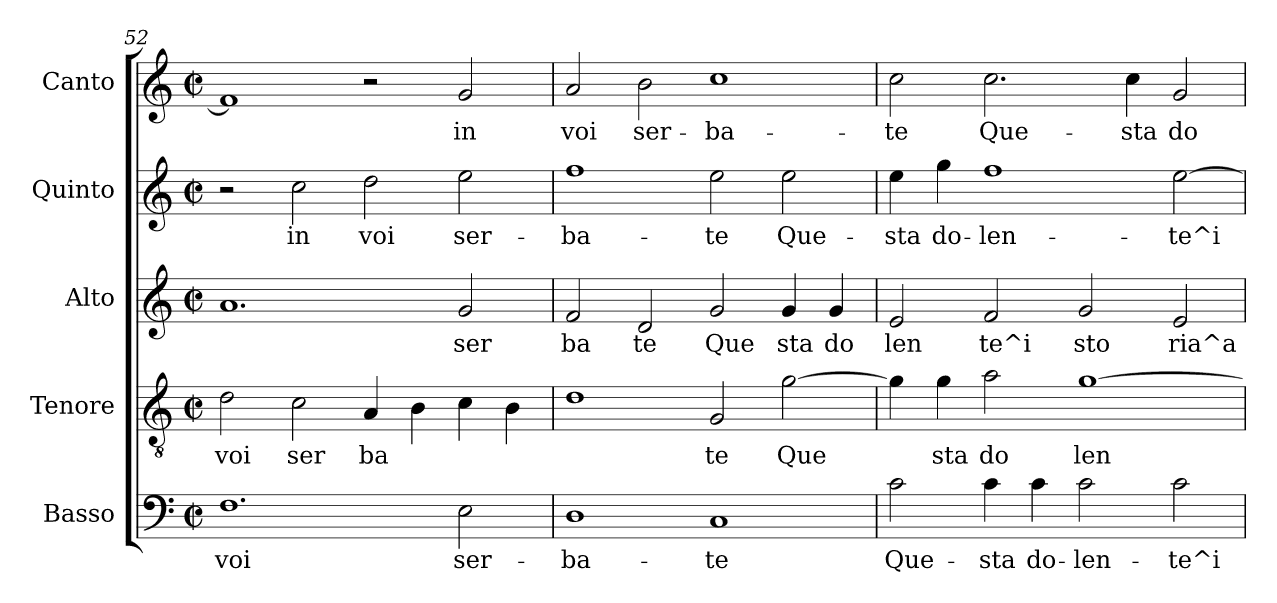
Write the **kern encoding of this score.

**kern	**text	**kern	**text	**kern	**text	**kern	**text	**kern	**text
*part5	*part5	*part4	*part4	*part3	*part3	*part2	*part2	*part1	*part1
*staff5	*staff5	*staff4	*staff4	*staff3	*staff3	*staff2	*staff2	*staff1	*staff1
*I"Basso	*	*I"Tenore	*	*I"Alto	*	*I"Quinto	*	*I"Canto	*
*I'Basso	*	*I'Tenore	*	*I'Alto	*	*I'Quinto	*	*I'Canto	*
*clefF4	*	*clefGv2	*	*clefG2	*	*clefG2	*	*clefG2	*
*k[]	*	*k[]	*	*k[]	*	*k[]	*	*k[]	*
*C:	*	*C:	*	*C:	*	*C:	*	*C:	*
*M2/2	*	*M2/2	*	*M2/2	*	*M2/2	*	*M2/2	*
*met(c|)	*	*met(c|)	*	*met(c|)	*	*met(c|)	*	*met(c|)	*
=52	=52	=52	=52	=52	=52	=52	=52	=52	=52
!	!LO:LY:b:cj	!	!LO:LY:b:cj	!	!LO:LY:b:cj	!	!	!	!LO:LY:b:cj
1.F	voi	2d\	voi	1.a	.	2r	.	1f]	.
!	!	!	!LO:LY:b:cj	!	!	!	!LO:LY:b:cj	!	!
.	.	2c\	ser	.	.	2cc\	in	.	.
!	!	!	!LO:LY:b:cj	!	!	!	!LO:LY:b:cj	!	!
.	.	4A/	ba	.	.	2dd\	voi	2r	.
!	!	!	!LO:LY:b:cj	!	!	!	!	!	!
.	.	4B\	.	.	.	.	.	.	.
!	!LO:LY:b:cj	!	!LO:LY:b:cj	!	!LO:LY:b:cj	!	!LO:LY:b:cj	!	!LO:LY:b:cj
2E\	ser-	4c\	.	2g/	ser	2ee\	ser-	2g/	in
!	!	!	!LO:LY:b:cj	!	!	!	!	!	!
.	.	4B\	.	.	.	.	.	.	.
=53	=53	=53	=53	=53	=53	=53	=53	=53	=53
!	!LO:LY:b:cj	!	!LO:LY:b:cj	!	!LO:LY:b:cj	!	!LO:LY:b:cj	!	!LO:LY:b:cj
1D	-ba-	1d	.	2f/	ba	1ff	-ba-	2a/	voi
!	!	!	!	!	!LO:LY:b:cj	!	!	!	!LO:LY:b:cj
.	.	.	.	2d/	te	.	.	2b\	ser-
!	!LO:LY:b:cj	!	!LO:LY:b:cj	!	!LO:LY:b:cj	!	!LO:LY:b:cj	!	!LO:LY:b:cj
1C	-te	2G/	te	2g/	Que	2ee\	-te	1cc	-ba-
!	!	!	!LO:LY:b:cj	!	!LO:LY:b:cj	!	!LO:LY:b:cj	!	!
.	.	[>2g\	Que	4g/	sta	2ee\	Que-	.	.
!	!	!	!	!	!LO:LY:b:cj	!	!	!	!
.	.	.	.	4g/	do	.	.	.	.
=54	=54	=54	=54	=54	=54	=54	=54	=54	=54
!	!LO:LY:b:cj	!	!LO:LY:b:cj	!	!LO:LY:b:cj	!	!LO:LY:b:cj	!	!LO:LY:b:cj
2c\	Que-	4g\]	.	2e/	len	4ee\	-sta	2cc\	-te
!	!	!	!LO:LY:b:cj	!	!	!	!LO:LY:b:cj	!	!
.	.	4g\	sta	.	.	4gg\	do-	.	.
!	!LO:LY:b:cj	!	!LO:LY:b:cj	!	!LO:LY:b:cj	!	!LO:LY:b:cj	!	!LO:LY:b:cj
4c\	-sta	2a\	do	2f/	te^i	1ff	-len-	2.cc\	Que-
!	!LO:LY:b:cj	!	!	!	!	!	!	!	!
4c\	do-	.	.	.	.	.	.	.	.
!	!LO:LY:b:cj	!	!LO:LY:b:cj	!	!LO:LY:b:cj	!	!	!	!
2c\	-len-	[>1g	len	2g/	sto	.	.	.	.
!	!	!	!	!	!	!	!	!	!LO:LY:b:cj
.	.	.	.	.	.	.	.	4cc\	-sta
!	!LO:LY:b:cj	!	!	!	!LO:LY:b:cj	!	!LO:LY:b:cj	!	!LO:LY:b:cj
2c\	-te^i-	.	.	2e/	ria^a	[>2ee\	-te^i-	2g/	do-
=	=	=	=	=	=	=	=	=	=
*-	*-	*-	*-	*-	*-	*-	*-	*-	*-
